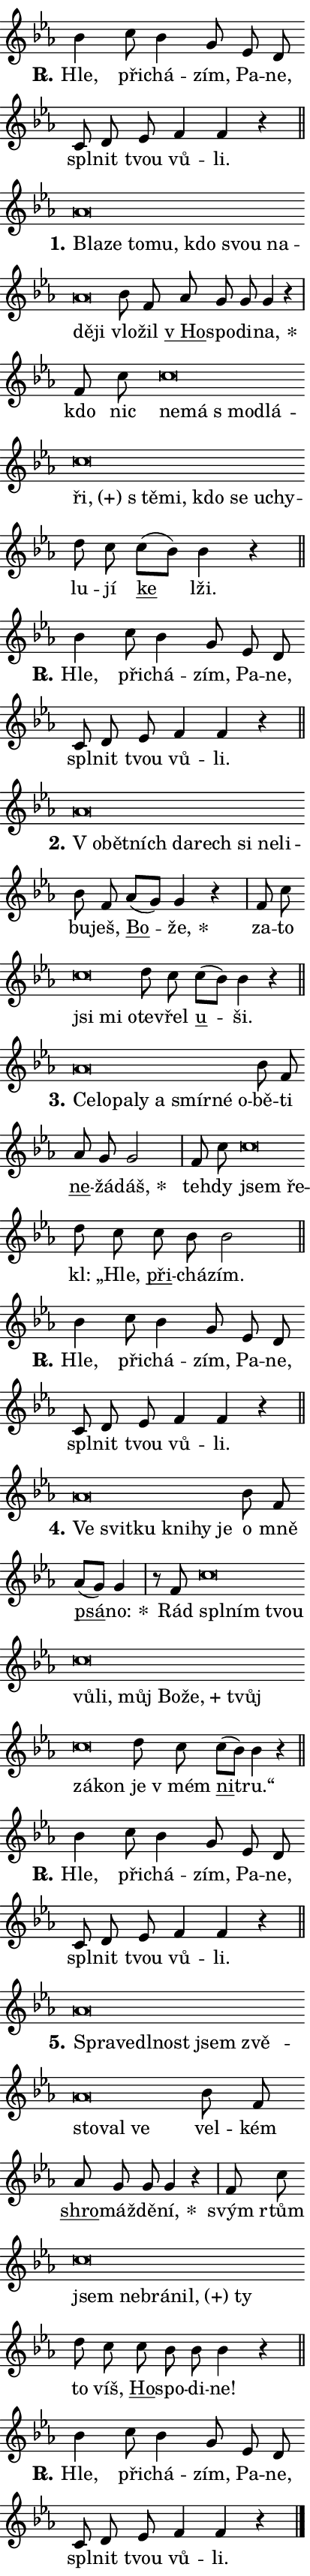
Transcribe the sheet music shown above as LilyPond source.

\version "2.24.0"
\header { tagline = "" }
\paper {
  indent = 0\cm
  top-margin = 0\cm
  right-margin = 0.13\cm % to fit lyric hyphens
  bottom-margin = 0\cm
  left-margin = 0\cm
  paper-width = 7\cm
  page-breaking = #ly:one-page-breaking
  system-system-spacing.basic-distance = #11
  score-system-spacing.basic-distance = #11
  ragged-last = ##f
}


%% Author: Thomas Morley
%% https://lists.gnu.org/archive/html/lilypond-user/2020-05/msg00002.html
#(define (line-position grob)
"Returns position of @var[grob} in current system:
   @code{'start}, if at first time-step
   @code{'end}, if at last time-step
   @code{'middle} otherwise
"
  (let* ((col (ly:item-get-column grob))
         (ln (ly:grob-object col 'left-neighbor))
         (rn (ly:grob-object col 'right-neighbor))
         (col-to-check-left (if (ly:grob? ln) ln col))
         (col-to-check-right (if (ly:grob? rn) rn col))
         (break-dir-left
           (and
             (ly:grob-property col-to-check-left 'non-musical #f)
             (ly:item-break-dir col-to-check-left)))
         (break-dir-right
           (and
             (ly:grob-property col-to-check-right 'non-musical #f)
             (ly:item-break-dir col-to-check-right))))
        (cond ((eqv? 1 break-dir-left) 'start)
              ((eqv? -1 break-dir-right) 'end)
              (else 'middle))))

#(define (tranparent-at-line-position vctor)
  (lambda (grob)
  "Relying on @code{line-position} select the relevant enry from @var{vctor}.
Used to determine transparency,"
    (case (line-position grob)
      ((end) (not (vector-ref vctor 0)))
      ((middle) (not (vector-ref vctor 1)))
      ((start) (not (vector-ref vctor 2))))))

noteHeadBreakVisibility =
#(define-music-function (break-visibility)(vector?)
"Makes @code{NoteHead}s transparent relying on @var{break-visibility}"
#{
  \override NoteHead.transparent =
    #(tranparent-at-line-position break-visibility)
#})

#(define delete-ledgers-for-transparent-note-heads
  (lambda (grob)
    "Reads whether a @code{NoteHead} is transparent.
If so this @code{NoteHead} is removed from @code{'note-heads} from
@var{grob}, which is supposed to be @code{LedgerLineSpanner}.
As a result ledgers are not printed for this @code{NoteHead}"
    (let* ((nhds-array (ly:grob-object grob 'note-heads))
           (nhds-list
             (if (ly:grob-array? nhds-array)
                 (ly:grob-array->list nhds-array)
                 '()))
           ;; Relies on the transparent-property being done before
           ;; Staff.LedgerLineSpanner.after-line-breaking is executed.
           ;; This is fragile ...
           (to-keep
             (remove
               (lambda (nhd)
                 (ly:grob-property nhd 'transparent #f))
               nhds-list)))
      ;; TODO find a better method to iterate over grob-arrays, similiar
      ;; to filter/remove etc for lists
      ;; For now rebuilt from scratch
      (set! (ly:grob-object grob 'note-heads)  '())
      (for-each
        (lambda (nhd)
          (ly:pointer-group-interface::add-grob grob 'note-heads nhd))
        to-keep))))

squashNotes = {
  \override NoteHead.X-extent = #'(-0.2 . 0.2)
  \override NoteHead.Y-extent = #'(-0.75 . 0)
  \override NoteHead.stencil =
    #(lambda (grob)
       (let ((pos (ly:grob-property grob 'staff-position)))
         (begin
           (if (< pos -7) (display "ERROR: Lower brevis then expected\n") (display ""))
           (if (<= pos -6) ly:text-interface::print ly:note-head::print))))
}
unSquashNotes = {
  \revert NoteHead.X-extent
  \revert NoteHead.Y-extent
  \revert NoteHead.stencil
}

hideNotes = \noteHeadBreakVisibility #begin-of-line-visible
unHideNotes = \noteHeadBreakVisibility #all-visible

% work-around for resetting accidentals
% https://lilypond.org/doc/v2.23/Documentation/notation/displaying-rhythms#unmetered-music
cadenzaMeasure = {
  \cadenzaOff
  \partial 1024 s1024
  \cadenzaOn
}

#(define-markup-command (accent layout props text) (markup?)
  "Underline accented syllable"
  (interpret-markup layout props
    #{\markup \override #'(offset . 4.3) \underline { #text }#}))

responsum = \markup \concat {
  "R" \hspace #-1.05 \path #0.1 #'((moveto 0 0.07) (lineto 0.9 0.8)) \hspace #0.05 "."
}

spaceSize = #0.6828661417322834 % exact space size for TeX Gyre Schola

\layout {
  \context {
    \Staff
    \remove "Time_signature_engraver"
    \override LedgerLineSpanner.after-line-breaking = #delete-ledgers-for-transparent-note-heads
  }
  \context {
    \Lyrics {
      \override LyricSpace.minimum-distance = \spaceSize
      \override LyricText.font-name = #"TeX Gyre Schola"
      \override LyricText.font-size = 1
      \override StanzaNumber.font-name = #"TeX Gyre Schola Bold"
      \override StanzaNumber.font-size = 1
    }
  }
  \context {
    \Score 
    \override NoteHead.text =
      #(lambda (grob) 
        (let ((pos (ly:grob-property grob 'staff-position)))
          #{\markup {
            \combine
              \halign #-0.55 \raise #(if (= pos -6) 0 0.5) \override #'(thickness . 2) \draw-line #'(3.2 . 0)
              \musicglyph "noteheads.sM1"
          }#}))
  }
}

% magnetic-lyrics.ily
%
%   written by
%     Jean Abou Samra <jean@abou-samra.fr>
%     Werner Lemberg <wl@gnu.org>
%
%   adapted by
%     Jiri Hon <jiri.hon@gmail.com>
%
% Version 2022-Apr-15

% https://www.mail-archive.com/lilypond-user@gnu.org/msg149350.html

#(define (Left_hyphen_pointer_engraver context)
   "Collect syllable-hyphen-syllable occurrences in lyrics and store
them in properties.  This engraver only looks to the left.  For
example, if the lyrics input is @code{foo -- bar}, it does the
following.

@itemize @bullet
@item
Set the @code{text} property of the @code{LyricHyphen} grob between
@q{foo} and @q{bar} to @code{foo}.

@item
Set the @code{left-hyphen} property of the @code{LyricText} grob with
text @q{foo} to the @code{LyricHyphen} grob between @q{foo} and
@q{bar}.
@end itemize

Use this auxiliary engraver in combination with the
@code{lyric-@/text::@/apply-@/magnetic-@/offset!} hook."
   (let ((hyphen #f)
         (text #f))
     (make-engraver
      (acknowledgers
       ((lyric-syllable-interface engraver grob source-engraver)
        (set! text grob)))
      (end-acknowledgers
       ((lyric-hyphen-interface engraver grob source-engraver)
        ;(when (not (grob::has-interface grob 'lyric-space-interface))
          (set! hyphen grob)));)
      ((stop-translation-timestep engraver)
       (when (and text hyphen)
         (ly:grob-set-object! text 'left-hyphen hyphen))
       (set! text #f)
       (set! hyphen #f)))))

#(define (lyric-text::apply-magnetic-offset! grob)
   "If the space between two syllables is less than the value in
property @code{LyricText@/.details@/.squash-threshold}, move the right
syllable to the left so that it gets concatenated with the left
syllable.

Use this function as a hook for
@code{LyricText@/.after-@/line-@/breaking} if the
@code{Left_@/hyphen_@/pointer_@/engraver} is active."
   (let ((hyphen (ly:grob-object grob 'left-hyphen #f)))
     (when hyphen
       (let ((left-text (ly:spanner-bound hyphen LEFT)))
         (when (grob::has-interface left-text 'lyric-syllable-interface)
           (let* ((common (ly:grob-common-refpoint grob left-text X))
                  (this-x-ext (ly:grob-extent grob common X))
                  (left-x-ext
                   (begin
                     ;; Trigger magnetism for left-text.
                     (ly:grob-property left-text 'after-line-breaking)
                     (ly:grob-extent left-text common X)))
                  ;; `delta` is the gap width between two syllables.
                  (delta (- (interval-start this-x-ext)
                            (interval-end left-x-ext)))
                  (details (ly:grob-property grob 'details))
                  (threshold (assoc-get 'squash-threshold details 0.2)))
             (when (< delta threshold)
               (let* (;; We have to manipulate the input text so that
                      ;; ligatures crossing syllable boundaries are not
                      ;; disabled.  For languages based on the Latin
                      ;; script this is essentially a beautification.
                      ;; However, for non-Western scripts it can be a
                      ;; necessity.
                      (lt (ly:grob-property left-text 'text))
                      (rt (ly:grob-property grob 'text))
                      (is-space (grob::has-interface hyphen 'lyric-space-interface))
                      (space (if is-space " " ""))
                      (extra-delta (if is-space spaceSize 0))
                      ;; Append new syllable.
                      (ltrt-space (if (and (string? lt) (string? rt))
                                (string-append lt space rt)
                                (make-concat-markup (list lt space rt))))
                      ;; Right-align `ltrt` to the right side.
                      (ltrt-space-markup (grob-interpret-markup
                               grob
                               (make-translate-markup
                                (cons (interval-length this-x-ext) 0)
                                (make-right-align-markup ltrt-space)))))
                 (begin
                   ;; Don't print `left-text`.
                   (ly:grob-set-property! left-text 'stencil #f)
                   ;; Set text and stencil (which holds all collected
                   ;; syllables so far) and shift it to the left.
                   (ly:grob-set-property! grob 'text ltrt-space)
                   (ly:grob-set-property! grob 'stencil ltrt-space-markup)
                   (ly:grob-translate-axis! grob (- (- delta extra-delta)) X))))))))))


#(define (lyric-hyphen::displace-bounds-first grob)
   ;; Make very sure this callback isn't triggered too early.
   (let ((left (ly:spanner-bound grob LEFT))
         (right (ly:spanner-bound grob RIGHT)))
     (ly:grob-property left 'after-line-breaking)
     (ly:grob-property right 'after-line-breaking)
     (ly:lyric-hyphen::print grob)))

squashThreshold = #0.4

\layout {
  \context {
    \Lyrics
    \consists #Left_hyphen_pointer_engraver
    \override LyricText.after-line-breaking =
      #lyric-text::apply-magnetic-offset!
    \override LyricHyphen.stencil = #lyric-hyphen::displace-bounds-first
    \override LyricText.details.squash-threshold = \squashThreshold
    \override LyricHyphen.minimum-distance = 0
    \override LyricHyphen.minimum-length = \squashThreshold
  }
}

squashText = \override LyricText.details.squash-threshold = 9999
unSquashText = \override LyricText.details.squash-threshold = \squashThreshold

leftText = \override LyricText.self-alignment-X = #LEFT
unLeftText = \revert LyricText.self-alignment-X

starOffset = #(lambda (grob) 
                (let ((x_offset (ly:self-alignment-interface::aligned-on-x-parent grob)))
                  (if (= x_offset 0) 0 (+ x_offset 1.2))))

star = #(define-music-function (syllable)(string?)
"Append star separator at the end of a syllable"
#{
  \once \override LyricText.X-offset = #starOffset
  \lyricmode { \markup {
    #syllable
    \override #'((font-name . "TeX Gyre Schola Bold")) \hspace #0.2 \lower #0.65 \larger "*"
  } }
#})

starAccent = #(define-music-function (syllable)(string?)
"Append star separator at the end of a syllable and make accent"
#{
  \once \override LyricText.X-offset = #starOffset
  \lyricmode { \markup {
    \accent #syllable
    \override #'((font-name . "TeX Gyre Schola Bold")) \hspace #0.2 \lower #0.65 \larger "*"
  } }
#})

breath = #(define-music-function (syllable)(string?)
"Append breathing indicator at the end of a syllable"
#{
  \lyricmode { \markup { #syllable "+" } }
#})

optionalBreath = #(define-music-function (syllable)(string?)
"Append optional breathing indicator at the end of a syllable"
#{
  \lyricmode { \markup { #syllable "(+)" } }
#})


\score {
    <<
        \new Voice = "melody" { \cadenzaOn \key es \major \relative { bes'4 c8 bes4 g8 \bar "" es d \bar "" c d es \bar "" f4 f r \cadenzaMeasure \bar "||" \break } }
        \new Lyrics \lyricsto "melody" { \lyricmode { \set stanza = \responsum
Hle, při -- chá -- zím, Pa -- ne, spl -- nit tvou vů -- li. } }
    >>
    \layout {}
}

\score {
    <<
        \new Voice = "melody" { \cadenzaOn \key es \major \relative { \squashNotes as'\breve*1/16 \hideNotes \breve*1/16 \bar "" \breve*1/16 \bar "" \breve*1/16 \bar "" \breve*1/16 \bar "" \breve*1/16 \bar "" \breve*1/16 \bar "" \breve*1/16 \breve*1/16 \bar "" \unHideNotes \unSquashNotes bes8 f \bar "" as g g g4 r \cadenzaMeasure \bar "|" f8 c' \bar "" \squashNotes c\breve*1/16 \hideNotes \breve*1/16 \bar "" \breve*1/16 \bar "" \breve*1/16 \bar "" \breve*1/16 \bar "" \breve*1/16 \bar "" \breve*1/16 \bar "" \breve*1/16 \bar "" \breve*1/16 \bar "" \breve*1/16 \breve*1/16 \bar "" \unHideNotes \unSquashNotes d8 c \bar "" c[( bes)] bes4 r \cadenzaMeasure \bar "||" \break } }
        \new Lyrics \lyricsto "melody" { \lyricmode { \set stanza = "1."
\leftText Bla -- \squashText ze to -- mu, kdo svou na -- dě -- ji \unLeftText \unSquashText vlo -- žil \markup \accent "v Ho" -- spo -- di -- \star na, kdo nic \leftText ne -- \squashText má "s mo" -- dlá -- \optionalBreath ři, "s tě" -- mi, kdo se u -- chy -- \unLeftText \unSquashText lu -- jí \markup \accent ke lži. } }
    >>
    \layout {}
}

\score {
    <<
        \new Voice = "melody" { \cadenzaOn \key es \major \relative { bes'4 c8 bes4 g8 \bar "" es d \bar "" c d es \bar "" f4 f r \cadenzaMeasure \bar "||" \break } }
        \new Lyrics \lyricsto "melody" { \lyricmode { \set stanza = \responsum
Hle, při -- chá -- zím, Pa -- ne, spl -- nit tvou vů -- li. } }
    >>
    \layout {}
}

\score {
    <<
        \new Voice = "melody" { \cadenzaOn \key es \major \relative { \squashNotes as'\breve*1/16 \hideNotes \breve*1/16 \bar "" \breve*1/16 \bar "" \breve*1/16 \bar "" \breve*1/16 \bar "" \breve*1/16 \bar "" \breve*1/16 \breve*1/16 \bar "" \unHideNotes \unSquashNotes bes8 f \bar "" as[( g)] g4 r \cadenzaMeasure \bar "|" f8 c' \bar "" \squashNotes c\breve*1/16 \hideNotes \breve*1/16 \breve*1/16 \bar "" \unHideNotes \unSquashNotes d8 c \bar "" c[( bes)] bes4 r \cadenzaMeasure \bar "||" \break } }
        \new Lyrics \lyricsto "melody" { \lyricmode { \set stanza = "2."
\leftText "V o" -- \squashText bět -- ních da -- rech si ne -- li -- \unLeftText \unSquashText bu -- ješ, \markup \accent Bo -- \star že, za -- to \leftText jsi \squashText mi o -- \unLeftText \unSquashText te -- vřel \markup \accent u -- ši. } }
    >>
    \layout {}
}

\score {
    <<
        \new Voice = "melody" { \cadenzaOn \key es \major \relative { \squashNotes as'\breve*1/16 \hideNotes \breve*1/16 \bar "" \breve*1/16 \bar "" \breve*1/16 \bar "" \breve*1/16 \bar "" \breve*1/16 \bar "" \breve*1/16 \breve*1/16 \bar "" \unHideNotes \unSquashNotes bes8 f \bar "" as g g2 \cadenzaMeasure \bar "|" f8 c' \bar "" \squashNotes c\breve*1/16 \hideNotes \breve*1/16 \bar "" \unHideNotes \unSquashNotes d8 c \bar "" c bes bes2 \cadenzaMeasure \bar "||" \break } }
        \new Lyrics \lyricsto "melody" { \lyricmode { \set stanza = "3."
\leftText Ce -- \squashText lo -- pa -- ly a smír -- né o -- \unLeftText \unSquashText bě -- ti \markup \accent ne -- žá -- \star dáš, teh -- dy \leftText jsem \squashText ře -- \unLeftText \unSquashText kl: „Hle, \markup \accent při -- chá -- zím. } }
    >>
    \layout {}
}

\score {
    <<
        \new Voice = "melody" { \cadenzaOn \key es \major \relative { bes'4 c8 bes4 g8 \bar "" es d \bar "" c d es \bar "" f4 f r \cadenzaMeasure \bar "||" \break } }
        \new Lyrics \lyricsto "melody" { \lyricmode { \set stanza = \responsum
Hle, při -- chá -- zím, Pa -- ne, spl -- nit tvou vů -- li. } }
    >>
    \layout {}
}

\score {
    <<
        \new Voice = "melody" { \cadenzaOn \key es \major \relative { \squashNotes as'\breve*1/16 \hideNotes \breve*1/16 \bar "" \breve*1/16 \bar "" \breve*1/16 \bar "" \breve*1/16 \breve*1/16 \bar "" \unHideNotes \unSquashNotes bes8 f \bar "" as[( g)] g4 \cadenzaMeasure \bar "|" r8 f8 \squashNotes c'\breve*1/16 \hideNotes \breve*1/16 \bar "" \breve*1/16 \bar "" \breve*1/16 \bar "" \breve*1/16 \bar "" \breve*1/16 \bar "" \breve*1/16 \bar "" \breve*1/16 \bar "" \breve*1/16 \bar "" \breve*1/16 \breve*1/16 \bar "" \unHideNotes \unSquashNotes d8 c \bar "" c[( bes)] bes4 r \cadenzaMeasure \bar "||" \break } }
        \new Lyrics \lyricsto "melody" { \lyricmode { \set stanza = "4."
\leftText Ve \squashText svit -- ku kni -- hy je \unLeftText \unSquashText o mně \markup \accent psá -- \star no: Rád \leftText spl -- \squashText ním tvou vů -- li, můj Bo -- \breath "že," tvůj zá -- kon \unLeftText \unSquashText je "v mém" \markup \accent ni -- tru.“ } }
    >>
    \layout {}
}

\score {
    <<
        \new Voice = "melody" { \cadenzaOn \key es \major \relative { bes'4 c8 bes4 g8 \bar "" es d \bar "" c d es \bar "" f4 f r \cadenzaMeasure \bar "||" \break } }
        \new Lyrics \lyricsto "melody" { \lyricmode { \set stanza = \responsum
Hle, při -- chá -- zím, Pa -- ne, spl -- nit tvou vů -- li. } }
    >>
    \layout {}
}

\score {
    <<
        \new Voice = "melody" { \cadenzaOn \key es \major \relative { \squashNotes as'\breve*1/16 \hideNotes \breve*1/16 \bar "" \breve*1/16 \bar "" \breve*1/16 \bar "" \breve*1/16 \bar "" \breve*1/16 \bar "" \breve*1/16 \bar "" \breve*1/16 \breve*1/16 \bar "" \unHideNotes \unSquashNotes bes8 f \bar "" as g g g4 r \cadenzaMeasure \bar "|" f8 c' \bar "" \squashNotes c\breve*1/16 \hideNotes \breve*1/16 \bar "" \breve*1/16 \bar "" \breve*1/16 \breve*1/16 \bar "" \unHideNotes \unSquashNotes d8 c \bar "" c bes bes bes4 r \cadenzaMeasure \bar "||" \break } }
        \new Lyrics \lyricsto "melody" { \lyricmode { \set stanza = "5."
\leftText Spra -- \squashText ve -- dl -- nost jsem zvě -- sto -- val ve \unLeftText \unSquashText vel -- kém \markup \accent shro -- máž -- dě -- \star ní, svým rtům \leftText jsem \squashText ne -- brá -- \optionalBreath nil, ty \unLeftText \unSquashText to víš, \markup \accent Ho -- spo -- di -- ne! } }
    >>
    \layout {}
}

\score {
    <<
        \new Voice = "melody" { \cadenzaOn \key es \major \relative { bes'4 c8 bes4 g8 \bar "" es d \bar "" c d es \bar "" f4 f r \cadenzaMeasure \bar "||" \break } \bar "|." }
        \new Lyrics \lyricsto "melody" { \lyricmode { \set stanza = \responsum
Hle, při -- chá -- zím, Pa -- ne, spl -- nit tvou vů -- li. } }
    >>
    \layout {}
}
